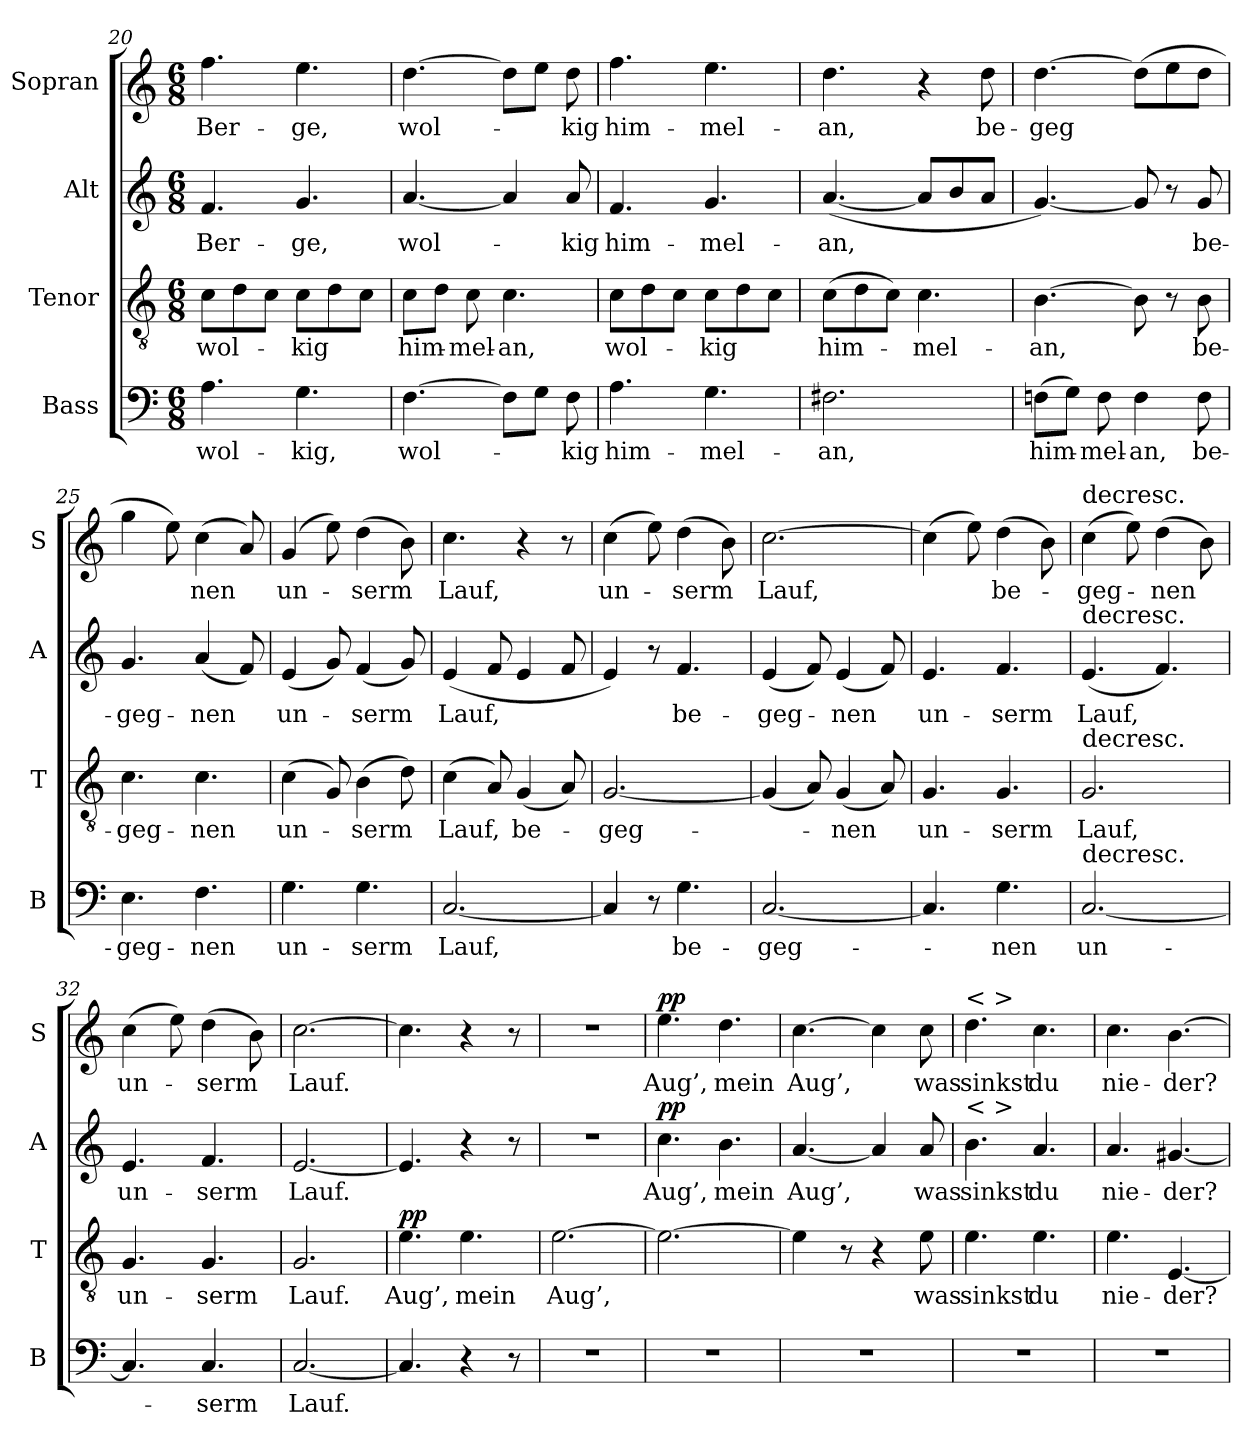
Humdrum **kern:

**kern	**text	**kern	**text	**dynam	**kern	**text	**dynam	**kern	**text	**dynam
*part4	*part4	*part3	*part3	*part3	*part2	*part2	*part2	*part1	*part1	*part1
*staff4	*staff4	*staff3	*staff3	*staff3	*staff2	*staff2	*staff2	*staff1	*staff1	*staff1
*I"Bass	*	*I"Tenor	*	*	*I"Alt	*	*	*I"Sopran	*	*
*I'B	*	*I'T	*	*	*I'A	*	*	*I'S	*	*
*clefF4	*	*clefGv2	*	*	*clefG2	*	*	*clefG2	*	*
*k[]	*	*k[]	*	*	*k[]	*	*	*k[]	*	*
*M6/8	*	*M6/8	*	*	*M6/8	*	*	*M6/8	*	*
=20	=20	=20	=20	=20	=20	=20	=20	=20	=20	=20
4.A	wol-	8cL	wol-	.	4.f	Ber-	.	4.ff	Ber-	.
.	.	8d	.	.	.	.	.	.	.	.
.	.	8cJ	.	.	.	.	.	.	.	.
4.G	-kig,	8cL	-kig	.	4.g	-ge,	.	4.ee	-ge,	.
.	.	8d	.	.	.	.	.	.	.	.
.	.	8cJ	.	.	.	.	.	.	.	.
=21	=21	=21	=21	=21	=21	=21	=21	=21	=21	=21
[4.F	wol-	8cL	him-	.	[4.a	wol-	.	[4.dd	wol-	.
.	.	8dJ	.	.	.	.	.	.	.	.
.	.	8c	-mel-	.	.	.	.	.	.	.
8FL]	.	4.c	-an,	.	4a]	.	.	8ddL]	.	.
8GJ	.	.	.	.	.	.	.	8eeJ	.	.
8F	-kig	.	.	.	8a	-kig	.	8dd	-kig	.
=22	=22	=22	=22	=22	=22	=22	=22	=22	=22	=22
4.A	him-	8cL	wol-	.	4.f	him-	.	4.ff	him-	.
.	.	8d	.	.	.	.	.	.	.	.
.	.	8cJ	.	.	.	.	.	.	.	.
4.G	-mel-	8cL	-kig	.	4.g	-mel-	.	4.ee	-mel-	.
.	.	8d	.	.	.	.	.	.	.	.
.	.	8cJ	.	.	.	.	.	.	.	.
=23	=23	=23	=23	=23	=23	=23	=23	=23	=23	=23
2.F#X	-an,	(8cL	him-	.	([4.a	-an,	.	4.dd	-an,	.
.	.	8d	.	.	.	.	.	.	.	.
.	.	8cJ)	.	.	.	.	.	.	.	.
.	.	4.c	-mel-	.	8aL]	.	.	4r	.	.
.	.	.	.	.	8b	.	.	.	.	.
.	.	.	.	.	8aJ	.	.	8dd	be-	.
=24	=24	=24	=24	=24	=24	=24	=24	=24	=24	=24
(8FnL	him-	[4.B	-an,	.	[4.g)	.	.	[4.dd	-geg	.
8GJ)	.	.	.	.	.	.	.	.	.	.
8F	-mel-	.	.	.	.	.	.	.	.	.
4F	-an,	8B]	.	.	8g]	.	.	(8ddL]	.	.
.	.	8r	.	.	8r	.	.	8ee	.	.
8F	be-	8B	be-	.	8g	be-	.	8ddJ	.	.
=25	=25	=25	=25	=25	=25	=25	=25	=25	=25	=25
4.E	-geg-	4.c	-geg-	.	4.g	-geg-	.	4gg	.	.
.	.	.	.	.	.	.	.	8ee)	.	.
4.F	-nen	4.c	-nen	.	(4a	-nen	.	(4cc	-nen	.
.	.	.	.	.	8f)	.	.	8a)	.	.
=26	=26	=26	=26	=26	=26	=26	=26	=26	=26	=26
4.G	un-	(4c	un-	.	(4e	un-	.	(4g	un-	.
.	.	8G)	.	.	8g)	.	.	8ee)	.	.
4.G	-serm	(4B	-serm	.	(4f	-serm	.	(4dd	-serm	.
.	.	8d)	.	.	8g)	.	.	8b)	.	.
=27	=27	=27	=27	=27	=27	=27	=27	=27	=27	=27
[2.C	Lauf,	(4c	Lauf,	.	(4e	Lauf,	.	4.cc	Lauf,	.
.	.	8A)	.	.	8f	.	.	.	.	.
.	.	(4G	be-	.	4e	.	.	4r	.	.
.	.	8A)	.	.	8f	.	.	8r	.	.
=28	=28	=28	=28	=28	=28	=28	=28	=28	=28	=28
4C]	.	[2.G	-geg-	.	4e)	.	.	(4cc	un-	.
8r	.	.	.	.	8r	.	.	8ee)	.	.
4.G	be-	.	.	.	4.f	be-	.	(4dd	-serm	.
.	.	.	.	.	.	.	.	8b)	.	.
=29	=29	=29	=29	=29	=29	=29	=29	=29	=29	=29
[2.C	-geg-	(4G]	-­-	.	(4e	-geg-	.	[2.cc	Lauf,	.
.	.	8A)	.	.	8f)	.	.	.	.	.
.	.	(4G	-nen	.	(4e	-nen	.	.	.	.
.	.	8A)	.	.	8f)	.	.	.	.	.
=30	=30	=30	=30	=30	=30	=30	=30	=30	=30	=30
4.C]	.	4.G	un-	.	4.e	un-	.	(4cc]	.	.
.	.	.	.	.	.	.	.	8ee)	.	.
4.G	-nen	4.G	-serm	.	4.f	-serm	.	(4dd	be-	.
.	.	.	.	.	.	.	.	8b)	.	.
=31	=31	=31	=31	=31	=31	=31	=31	=31	=31	=31
!	!	!	!	!	!	!	!	!LO:TX:a:t=decresc.	!	!
!	!	!	!	!	!LO:TX:a:t=decresc.	!	!	!	!	!
!	!	!LO:TX:a:t=decresc.	!	!	!	!	!	!	!	!
!LO:TX:a:t=decresc.	!	!	!	!	!	!	!	!	!	!
[2.C	un-	2.G	Lauf,	.	(4.e	Lauf,	.	(4cc	-geg-	.
.	.	.	.	.	.	.	.	8ee)	.	.
.	.	.	.	.	4.f)	.	.	(4dd	-nen	.
.	.	.	.	.	.	.	.	8b)	.	.
=32	=32	=32	=32	=32	=32	=32	=32	=32	=32	=32
4.C]	.	4.G	un-	.	4.e	un-	.	(4cc	un-	.
.	.	.	.	.	.	.	.	8ee)	.	.
4.C	-serm	4.G	-serm	.	4.f	-serm	.	(4dd	-serm	.
.	.	.	.	.	.	.	.	8b)	.	.
=33	=33	=33	=33	=33	=33	=33	=33	=33	=33	=33
[2.C	Lauf.	2.G	Lauf.	.	[2.e	Lauf.	.	[2.cc	Lauf.	.
=34	=34	=34	=34	=34	=34	=34	=34	=34	=34	=34
!	!	!	!	!LO:DY:a	!	!	!	!	!	!
4.C]	.	4.e	Aug’,	pp	4.e]	.	.	4.cc]	.	.
4r	.	4.e	mein	.	4r	.	.	4r	.	.
8r	.	.	.	.	8r	.	.	8r	.	.
=35	=35	=35	=35	=35	=35	=35	=35	=35	=35	=35
2.r	.	[2.e	Aug’,	.	2.r	.	.	2.r	.	.
=36	=36	=36	=36	=36	=36	=36	=36	=36	=36	=36
!	!	!	!	!	!	!	!LO:DY:a	!	!	!LO:DY:a
2.r	.	2.e_	.	.	4.cc	Aug’,	pp	4.ee	Aug’,	pp
.	.	.	.	.	4.b	mein	.	4.dd	mein	.
=37	=37	=37	=37	=37	=37	=37	=37	=37	=37	=37
2.r	.	4e]	.	.	[4.a	Aug’,	.	[4.cc	Aug’,	.
.	.	8r	.	.	.	.	.	.	.	.
.	.	4r	.	.	4a]	.	.	4cc]	.	.
.	.	8e	was	.	8a	was	.	8cc	was	.
=38	=38	=38	=38	=38	=38	=38	=38	=38	=38	=38
!	!	!	!	!	!	!	!	!LO:TX:a:t=< >	!	!
!	!	!	!	!	!LO:TX:a:t=< >	!	!	!	!	!
2.r	.	4.e	sinkst	.	4.b	sinkst	.	4.dd	sinkst	.
.	.	4.e	du	.	4.a	du	.	4.cc	du	.
=39	=39	=39	=39	=39	=39	=39	=39	=39	=39	=39
2.r	.	4.e	nie-	.	4.a	nie-	.	4.cc	nie-	.
.	.	[4.E	-der?	.	[4.g#X	-der?	.	[4.b	-der?	.
=	=	=	=	=	=	=	=	=	=	=
*-	*-	*-	*-	*-	*-	*-	*-	*-	*-	*-
